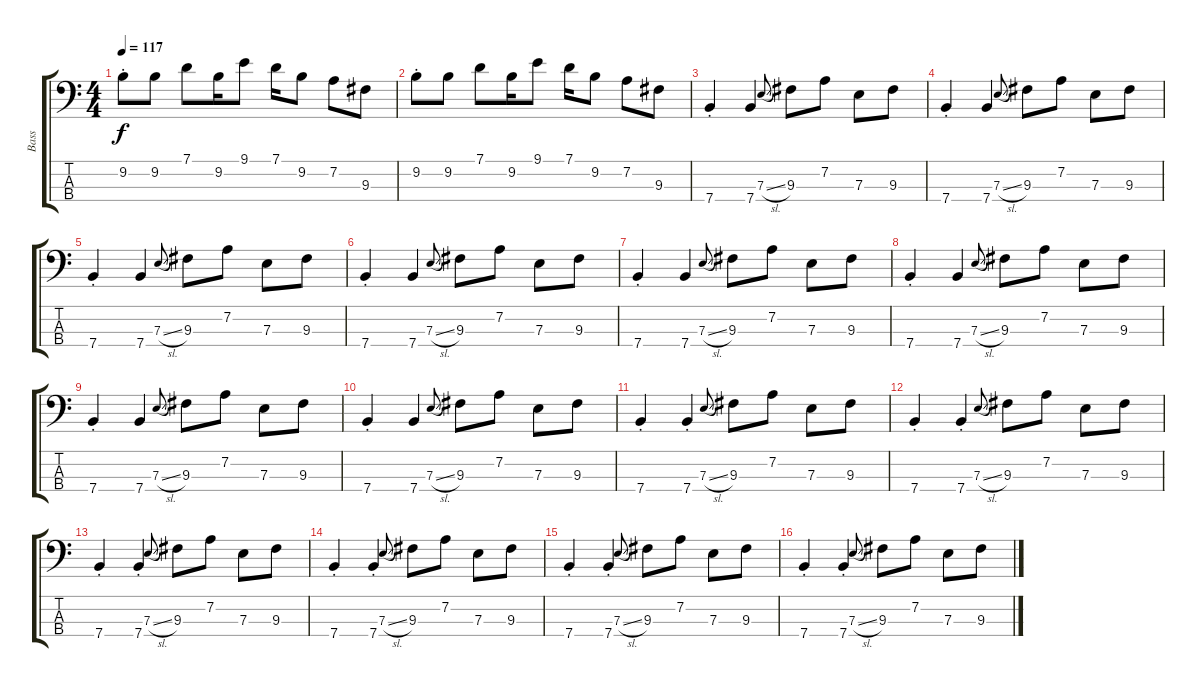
\track ("Bass" "Bass") {instrument electricbassfinger}
\staff {score tabs}
\tuning (G2 D2 A1 E1) {hide}
\ts (4 4)
\tempo 117
\clef f4
\ks c
9.2{st}.8{dy f} 9.2.8 7.1.8 9.2.16 9.1.8 7.1.16 9.2.8 7.2.8 9.3.8 |
9.2{st}.8 9.2.8 7.1.8 9.2.16 9.1.8 7.1.16 9.2.8 7.2.8 9.3.8 |
7.4{st}.4 7.4.4 7.3{sl}.8{gr onbeat} 9.3.8 7.2.8 7.3.8 9.3.8 |
7.4{st}.4 7.4.4 7.3{sl}.8{gr onbeat} 9.3.8 7.2.8 7.3.8 9.3.8 |
7.4{st}.4 7.4.4 7.3{sl}.8{gr onbeat} 9.3.8 7.2.8 7.3.8 9.3.8 |
7.4{st}.4 7.4.4 7.3{sl}.8{gr onbeat} 9.3.8 7.2.8 7.3.8 9.3.8 |
7.4{st}.4 7.4.4 7.3{sl}.8{gr onbeat} 9.3.8 7.2.8 7.3.8 9.3.8 |
7.4{st}.4 7.4.4 7.3{sl}.8{gr onbeat} 9.3.8 7.2.8 7.3.8 9.3.8 |
7.4{st}.4 7.4.4 7.3{sl}.8{gr onbeat} 9.3.8 7.2.8 7.3.8 9.3.8 |
7.4{st}.4 7.4.4 7.3{sl}.8{gr onbeat} 9.3.8 7.2.8 7.3.8 9.3.8 |
7.4{st}.4 7.4{st}.4 7.3{sl}.8{gr onbeat} 9.3.8 7.2.8 7.3.8 9.3.8 |
7.4{st}.4 7.4{st}.4 7.3{sl}.8{gr onbeat} 9.3.8 7.2.8 7.3.8 9.3.8 |
7.4{st}.4 7.4{st}.4 7.3{sl}.8{gr onbeat} 9.3.8 7.2.8 7.3.8 9.3.8 |
7.4{st}.4 7.4{st}.4 7.3{sl}.8{gr onbeat} 9.3.8 7.2.8 7.3.8 9.3.8 |
7.4{st}.4 7.4{st}.4 7.3{sl}.8{gr onbeat} 9.3.8 7.2.8 7.3.8 9.3.8 |
7.4{st}.4 7.4{st}.4 7.3{sl}.8{gr onbeat} 9.3.8 7.2.8 7.3.8 9.3.8
